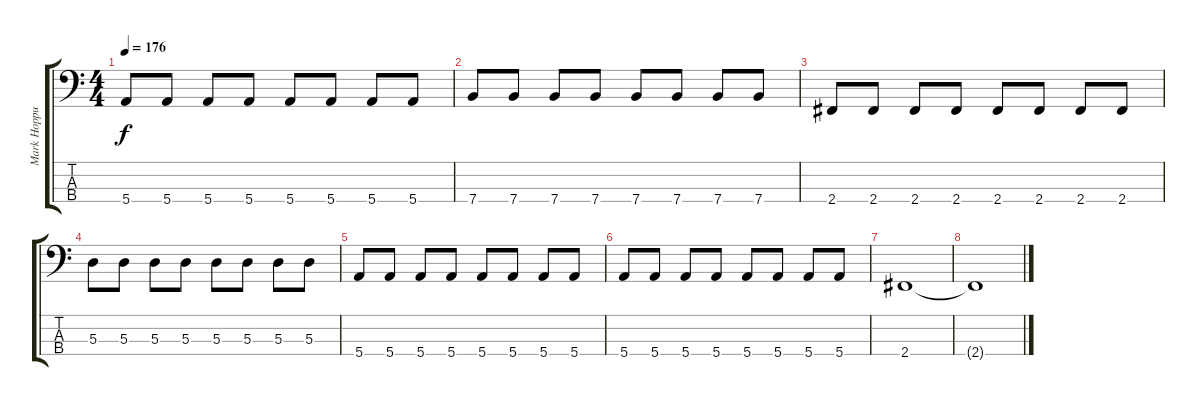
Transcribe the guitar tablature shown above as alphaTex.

\track ("Mark Hoppus - Bass" "Mark Hoppu") {instrument electricbasspick}
\staff {score tabs}
\tuning (G2 D2 A1 E1) {hide}
\ts (4 4)
\tempo 176
\clef f4
\ks c
5.4.8{dy f} 5.4.8 5.4.8 5.4.8 5.4.8 5.4.8 5.4.8 5.4.8 |
7.4.8 7.4.8 7.4.8 7.4.8 7.4.8 7.4.8 7.4.8 7.4.8 |
2.4.8 2.4.8 2.4.8 2.4.8 2.4.8 2.4.8 2.4.8 2.4.8 |
5.3.8 5.3.8 5.3.8 5.3.8 5.3.8 5.3.8 5.3.8 5.3.8 |
5.4.8 5.4.8 5.4.8 5.4.8 5.4.8 5.4.8 5.4.8 5.4.8 |
5.4.8 5.4.8 5.4.8 5.4.8 5.4.8 5.4.8 5.4.8 5.4.8 |
2.4.1 |
2.4{t}.1
